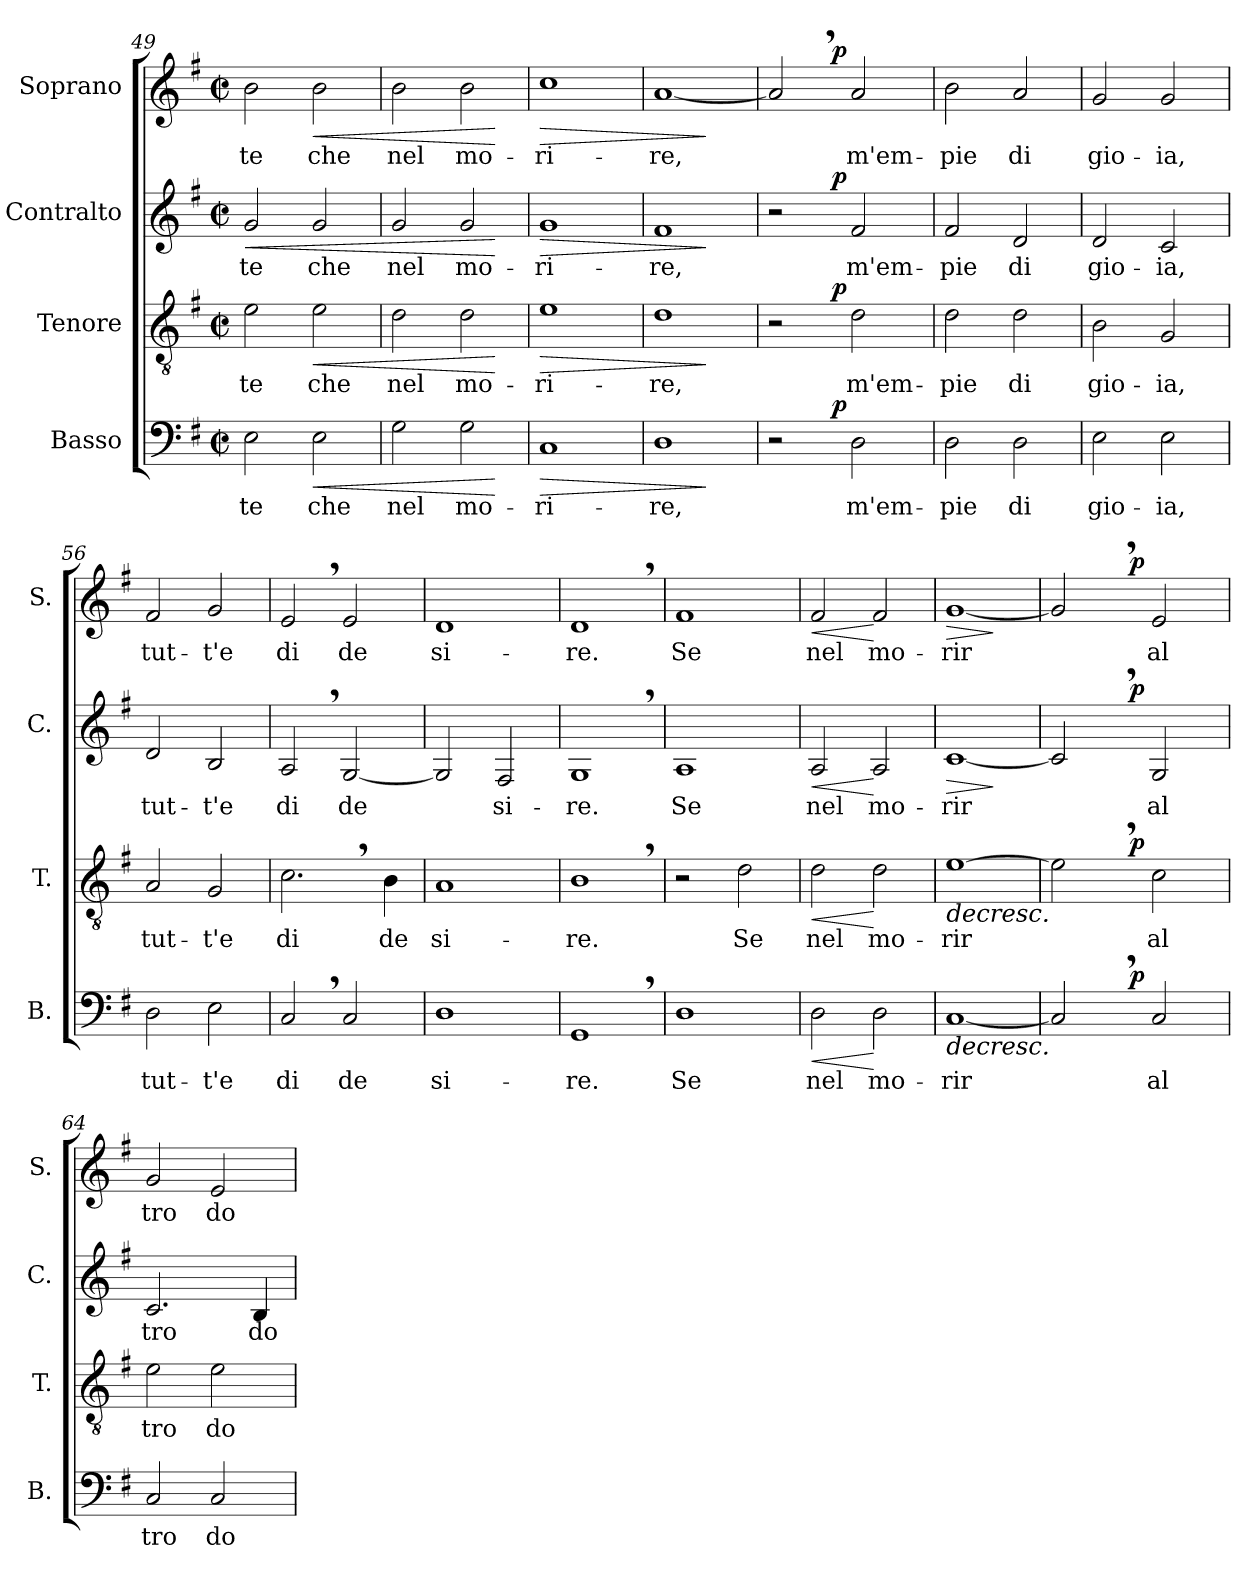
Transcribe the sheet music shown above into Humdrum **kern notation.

**kern	**text	**dynam	**kern	**text	**dynam	**kern	**text	**dynam	**kern	**text	**dynam
*part4	*part4	*part4	*part3	*part3	*part3	*part2	*part2	*part2	*part1	*part1	*part1
*staff4	*staff4	*staff4	*staff3	*staff3	*staff3	*staff2	*staff2	*staff2	*staff1	*staff1	*staff1
*I"Basso	*	*	*I"Tenore	*	*	*I"Contralto	*	*	*I"Soprano	*	*
*I'B.	*	*	*I'T.	*	*	*I'C.	*	*	*I'S.	*	*
!!LO:LB:g=z
*clefF4	*	*	*clefGv2	*	*	*clefG2	*	*	*clefG2	*	*
*k[f#]	*	*	*k[f#]	*	*	*k[f#]	*	*	*k[f#]	*	*
*G:	*	*	*G:	*	*	*G:	*	*	*G:	*	*
*M2/2	*	*	*M2/2	*	*	*M2/2	*	*	*M2/2	*	*
*met(c|)	*	*	*met(c|)	*	*	*met(c|)	*	*	*met(c|)	*	*
=49	=49	=49	=49	=49	=49	=49	=49	=49	=49	=49	=49
!	!	!	!	!	!	!	!	!LO:HP:b	!	!	!
2E\	-te	.	2e\	-te	.	2g/	-te	<	2b\	-te	.
!	!	!LO:HP:b	!	!	!	!	!	!	!	!	!
!	!	!	!	!	!LO:HP:b	!	!	!	!	!	!
!	!	!	!	!	!	!	!	!	!	!	!LO:HP:b
2E\	che	<	2e\	che	<	2g/	che	.	2b\	che	<
=50	=50	=50	=50	=50	=50	=50	=50	=50	=50	=50	=50
2G\	nel	.	2d\	nel	.	2g/	nel	.	2b\	nel	.
2G\	mo-	.	2d\	mo-	.	2g/	mo-	.	2b\	mo-	.
.	.	[	.	.	[	.	.	[	.	.	[
=51	=51	=51	=51	=51	=51	=51	=51	=51	=51	=51	=51
!	!	!LO:HP:b	!	!	!	!	!	!	!	!	!
!	!	!	!	!	!LO:HP:b	!	!	!	!	!	!
!	!	!	!	!	!	!	!	!LO:HP:b	!	!	!
!	!	!	!	!	!	!	!	!	!	!	!LO:HP:b
1C	-ri-	>	1e	-ri-	>	1g	-ri-	>	1cc	-ri-	>
=52	=52	=52	=52	=52	=52	=52	=52	=52	=52	=52	=52
1D	-re,	.	1d	-re,	.	1f#	-re,	.	[1a	-re,	.
.	.	]	.	.	]	.	.	]	.	.	]
=53	=53	=53	=53	=53	=53	=53	=53	=53	=53	=53	=53
*^	*	*	*^	*	*	*^	*	*	*^	*	*
2r	4..ryy	.	.	2r	4..ryy	.	.	2r	4..ryy	.	.	2a,>/]	4..ryy	.	.
!	!	!	!LO:DY:a	!	!	!	!LO:DY:a	!	!	!	!LO:DY:a	!	!	!	!LO:DY:a
.	2ryy	.	p	.	2ryy	.	p	.	2ryy	.	p	.	2ryy	.	p
2D\	.	m'em-	.	2d\	.	m'em-	.	2f#/	.	m'em-	.	2a/	.	m'em-	.
.	16ryy	.	.	.	16ryy	.	.	.	16ryy	.	.	.	16ryy	.	.
*v	*v	*	*	*	*	*	*	*v	*v	*	*	*v	*v	*	*
*	*	*	*v	*v	*	*	*	*	*	*	*	*
=54	=54	=54	=54	=54	=54	=54	=54	=54	=54	=54	=54
2D\	-pie	.	2d\	-pie	.	2f#/	-pie	.	2b\	-pie	.
2D\	di	.	2d\	di	.	2d/	di	.	2a/	di	.
!!LO:PB:g=z
=55	=55	=55	=55	=55	=55	=55	=55	=55	=55	=55	=55
2E\	gio-	.	2B\	gio-	.	2d/	gio-	.	2g/	gio-	.
2E\	-ia,	.	2G/	-ia,	.	2c/	-ia,	.	2g/	-ia,	.
=56	=56	=56	=56	=56	=56	=56	=56	=56	=56	=56	=56
2D\	tut-	.	2A/	tut-	.	2d/	tut-	.	2f#/	tut-	.
2E\	-t'e	.	2G/	-t'e	.	2B/	-t'e	.	2g/	-t'e	.
=57	=57	=57	=57	=57	=57	=57	=57	=57	=57	=57	=57
2C,>/	di	.	2.c,>\	di	.	2A,>/	di	.	2e,>/	di	.
2C/	de	.	.	.	.	[2G/	de	.	2e/	de	.
.	.	.	4B\	de	.	.	.	.	.	.	.
=58	=58	=58	=58	=58	=58	=58	=58	=58	=58	=58	=58
1D	si-	.	1A	si-	.	2G/]	.	.	1d	si-	.
.	.	.	.	.	.	2F#/	si-	.	.	.	.
=59	=59	=59	=59	=59	=59	=59	=59	=59	=59	=59	=59
1GG,>	-re.	.	1B,>	-re.	.	1G,>	-re.	.	1d,>	-re.	.
=60	=60	=60	=60	=60	=60	=60	=60	=60	=60	=60	=60
1D	Se	.	2r	.	.	1A	Se	.	1f#	Se	.
.	.	.	2d\	Se	.	.	.	.	.	.	.
!!LO:LB:g=z
=61	=61	=61	=61	=61	=61	=61	=61	=61	=61	=61	=61
!	!	!LO:HP:b	!	!	!	!	!	!	!	!	!
!	!	!	!	!	!LO:HP:b	!	!	!	!	!	!
!	!	!	!	!	!	!	!	!LO:HP:b	!	!	!
!	!	!	!	!	!	!	!	!	!	!	!LO:HP:b
2D\	nel	<	2d\	nel	<	2A/	nel	<	2f#/	nel	<
2D\	mo-	[	2d\	mo-	[	2A/	mo-	[	2f#/	mo-	[
=62	=62	=62	=62	=62	=62	=62	=62	=62	=62	=62	=62
!	!	!LO:HP:b	!	!	!	!	!	!	!	!	!
!	!	!	!	!	!LO:HP:b	!	!	!	!	!	!
!	!	!	!	!	!	!	!	!LO:HP:b	!	!	!
!	!	!	!	!	!	!	!	!	!	!	!LO:HP:b
[1C	-rir	>	[1e	-rir	>	[1c	-rir	>	[1g	-rir	>
.	.	.	.	.	.	.	.	]	.	.	]
=63	=63	=63	=63	=63	=63	=63	=63	=63	=63	=63	=63
*^	*	*	*^	*	*	*^	*	*	*^	*	*
2C,>/]	4ryy	.	.	2e,>\]	4ryy	.	.	2c,>/]	4ryy	.	.	2g,>/]	4ryy	.	.
.	8ryy	.	.	.	8ryy	.	.	.	8ryy	.	.	.	8ryy	.	.
.	32ryy	.	.	.	32ryy	.	.	.	32ryy	.	.	.	32ryy	.	.
!	!	!	!LO:DY:a	!	!	!	!LO:DY:a	!	!	!	!LO:DY:a	!	!	!	!LO:DY:a
.	2ryy	.	p	.	2ryy	.	p	.	2ryy	.	p	.	2ryy	.	p
2C/	.	al	]	2c\	.	al	]	2G/	.	al	.	2e/	.	al	.
.	16.ryy	.	.	.	16.ryy	.	.	.	16.ryy	.	.	.	16.ryy	.	.
*v	*v	*	*	*	*	*	*	*v	*v	*	*	*v	*v	*	*
*	*	*	*v	*v	*	*	*	*	*	*	*	*
=64	=64	=64	=64	=64	=64	=64	=64	=64	=64	=64	=64
2C/	tro	.	2e\	tro	.	2.c/	tro	.	2g/	tro	.
2C/	do-	.	2e\	do-	.	.	.	.	2e/	do-	.
.	.	.	.	.	.	4B/	do-	.	.	.	.
=	=	=	=	=	=	=	=	=	=	=	=
*-	*-	*-	*-	*-	*-	*-	*-	*-	*-	*-	*-
